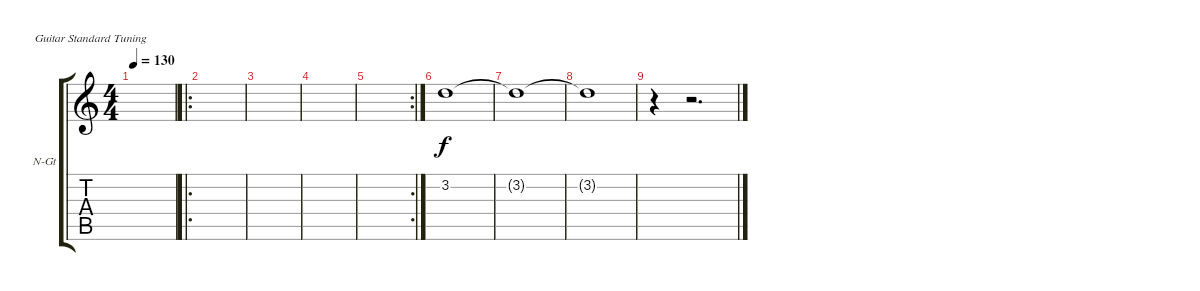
\bracketExtendMode groupsimilarinstruments
\firstSystemTrackNameOrientation horizontal
\otherSystemsTrackNameOrientation horizontal
\track ("Nylon Guitar" "N-Gt") {instrument acousticguitarnylon}
\staff {score tabs}
\tuning (E4 B3 G3 D3 A2 E2)
\ts (4 4)
\tempo 130
\clef g2
\ks c
|
\ro
|
|
|
\rc 2
|
3.2.1 |
3.2{t}.1 |
3.2{t}.1 |
r.4 r.2{d}
